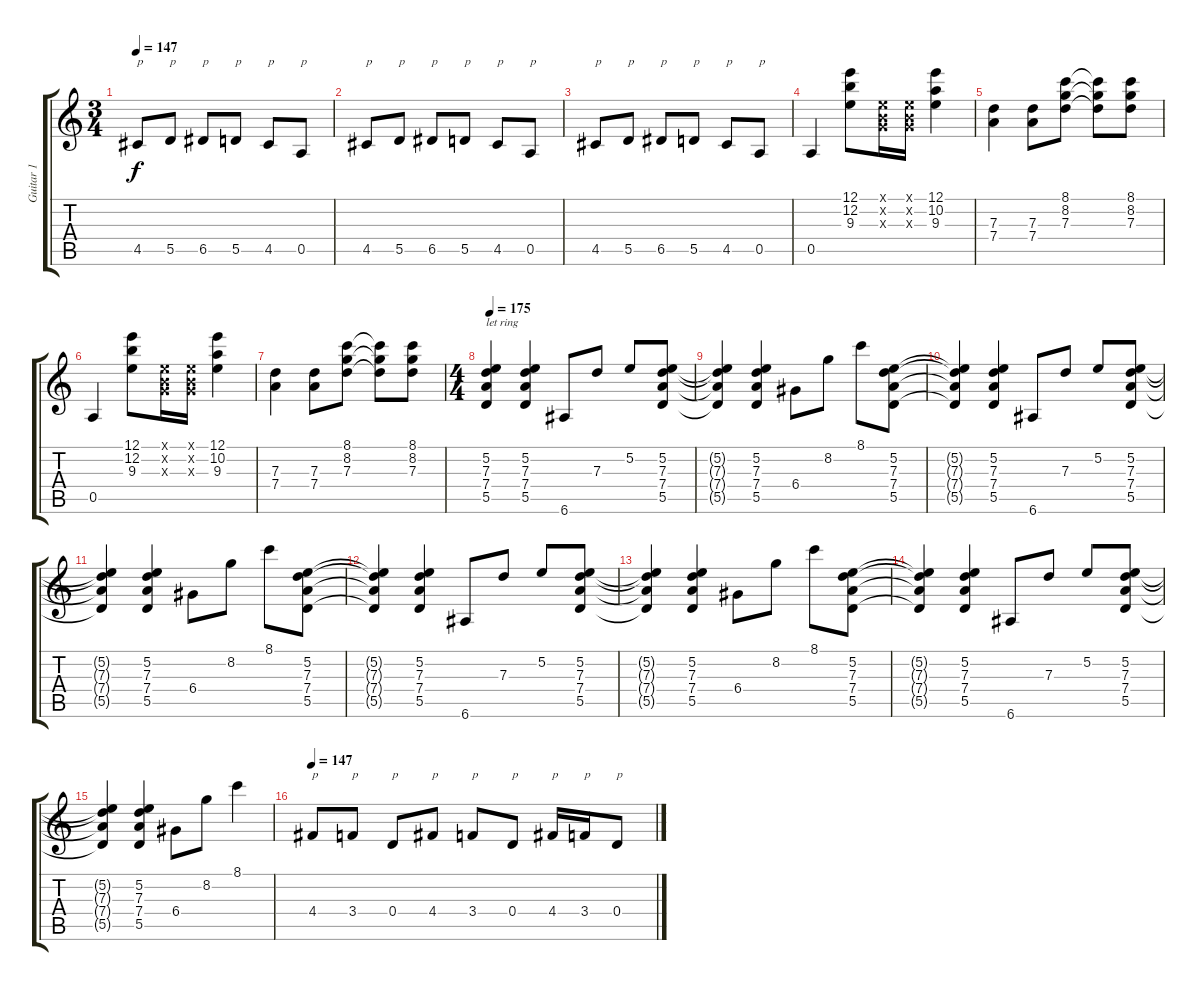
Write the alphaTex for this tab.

\track ("Guitar 1" "Guitar 1") {instrument distortionguitar}
\staff {score tabs}
\tuning (E4 B3 G3 D3 A2 E2) {hide}
\ts (3 4)
\tempo 147
\clef g2
\ks c
4.5.8{txt "p" dy f} 5.5.8{txt "p"} 6.5.8{txt "p"} 5.5.8{txt "p"} 4.5.8{txt "p"} 0.5.8{txt "p"} |
4.5.8{txt "p"} 5.5.8{txt "p"} 6.5.8{txt "p"} 5.5.8{txt "p"} 4.5.8{txt "p"} 0.5.8{txt "p"} |
4.5.8{txt "p"} 5.5.8{txt "p"} 6.5.8{txt "p"} 5.5.8{txt "p"} 4.5.8{txt "p"} 0.5.8{txt "p"} |
0.5.4{volume 16} (12.1 12.2 9.3).8 (0.1{x} 0.2{x} 0.3{x}).16 (0.1{x} 0.2{x} 0.3{x}).16 (12.1 10.2 9.3).4 |
(7.3 7.4).4 (7.3 7.4).8 (8.1 8.2 7.3).8 (8.1{t} 8.2{t} 7.3{t}).8 (8.1 8.2 7.3).8 |
0.5.4 (12.1 12.2 9.3).8 (0.1{x} 0.2{x} 0.3{x}).16 (0.1{x} 0.2{x} 0.3{x}).16 (12.1 10.2 9.3).4 |
(7.3 7.4).4 (7.3 7.4).8 (8.1 8.2 7.3).8 (8.1{t} 8.2{t} 7.3{t}).8 (8.1 8.2 7.3).8 |
\ts (4 4)
\tempo 175
(5.2 7.3 7.4 5.5).4{txt "let ring" volume 13} (5.2 7.3 7.4 5.5).4 6.6.8 7.3.8 5.2.8 (5.2 7.3 7.4 5.5).8 |
(5.2{t} 7.3{t} 7.4{t} 5.5{t}).4 (5.2 7.3 7.4 5.5).4 6.4.8 8.2.8 8.1.8 (5.2 7.3 7.4 5.5).8 |
(5.2{t} 7.3{t} 7.4{t} 5.5{t}).4 (5.2 7.3 7.4 5.5).4 6.6.8 7.3.8 5.2.8 (5.2 7.3 7.4 5.5).8 |
(5.2{t} 7.3{t} 7.4{t} 5.5{t}).4 (5.2 7.3 7.4 5.5).4 6.4.8 8.2.8 8.1.8 (5.2 7.3 7.4 5.5).8 |
(5.2{t} 7.3{t} 7.4{t} 5.5{t}).4 (5.2 7.3 7.4 5.5).4 6.6.8 7.3.8 5.2.8 (5.2 7.3 7.4 5.5).8 |
(5.2{t} 7.3{t} 7.4{t} 5.5{t}).4 (5.2 7.3 7.4 5.5).4 6.4.8 8.2.8 8.1.8 (5.2 7.3 7.4 5.5).8 |
(5.2{t} 7.3{t} 7.4{t} 5.5{t}).4 (5.2 7.3 7.4 5.5).4 6.6.8 7.3.8 5.2.8 (5.2 7.3 7.4 5.5).8 |
(5.2{t} 7.3{t} 7.4{t} 5.5{t}).4 (5.2 7.3 7.4 5.5).4 6.4.8 8.2.8 8.1.4 |
\tempo 147
4.4.8{txt "p"} 3.4.8{txt "p"} 0.4.8{txt "p"} 4.4.8{txt "p"} 3.4.8{txt "p"} 0.4.8{txt "p"} 4.4.16{txt "p"} 3.4.16{txt "p"} 0.4.8{txt "p"}
